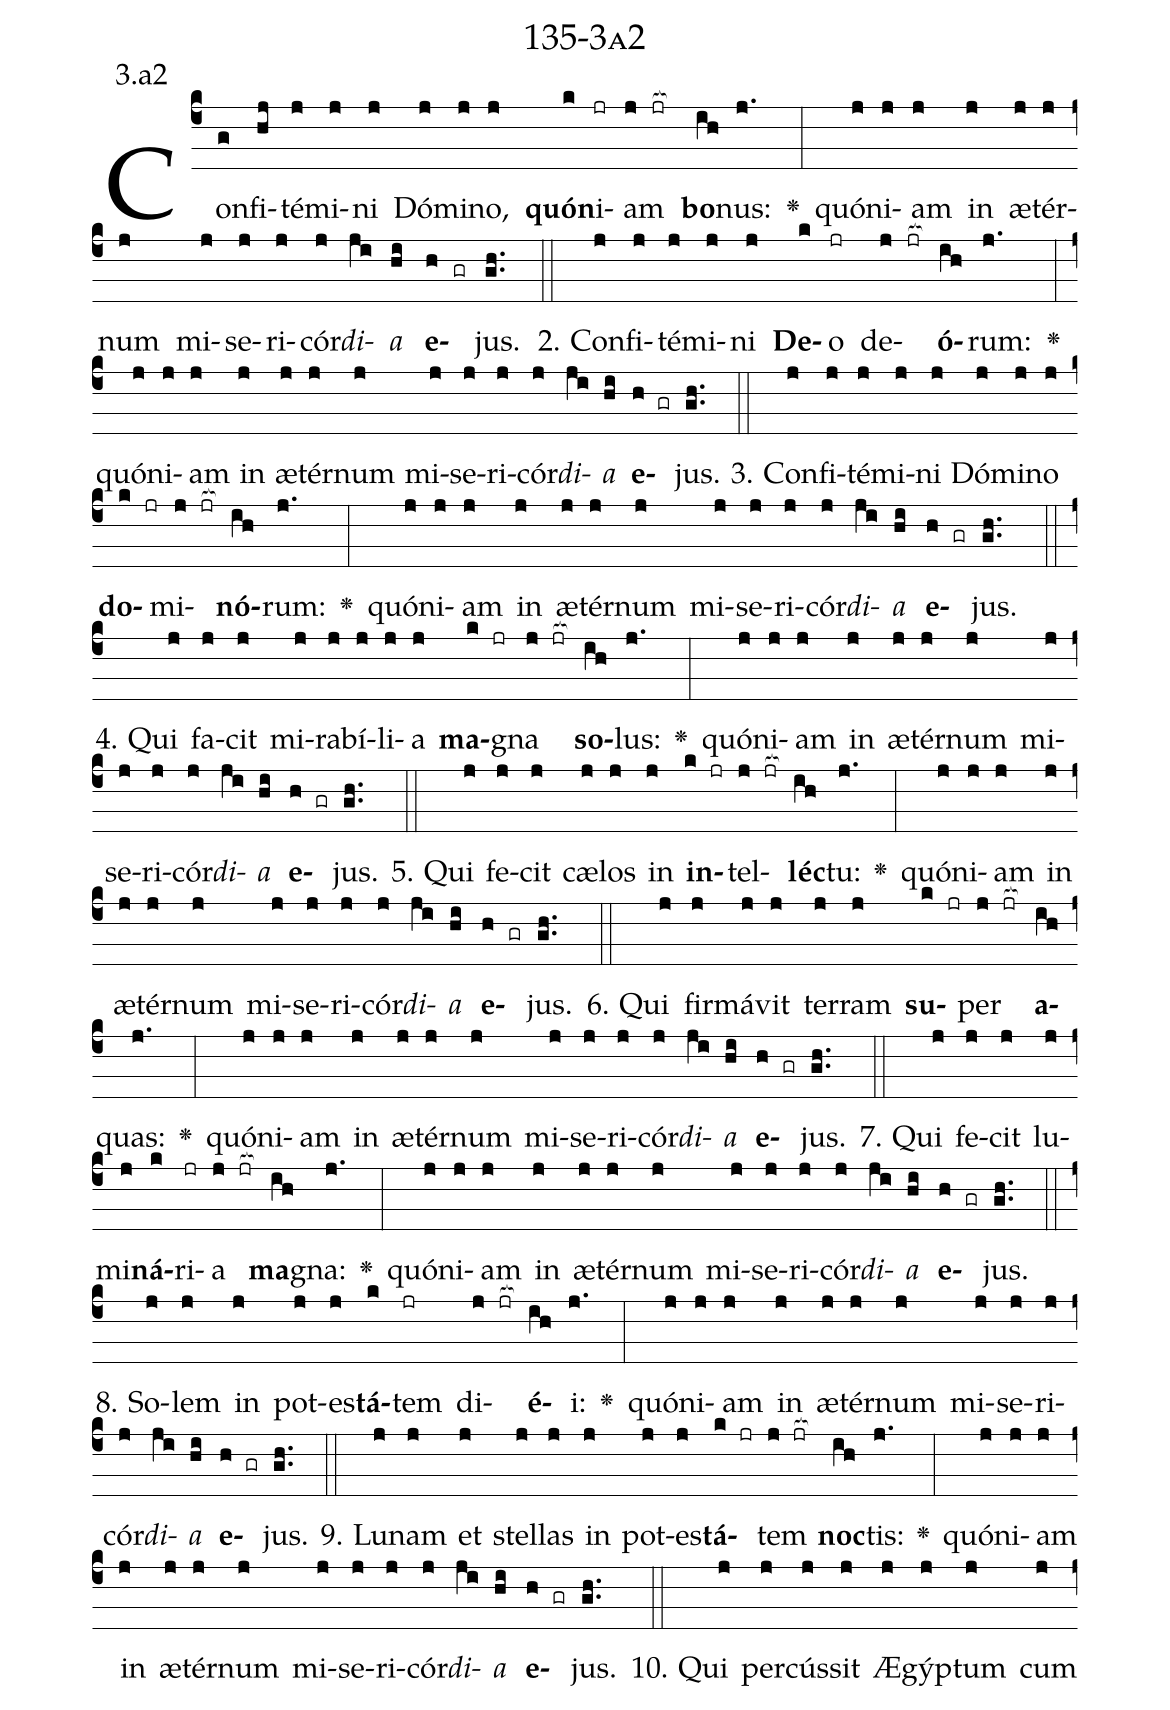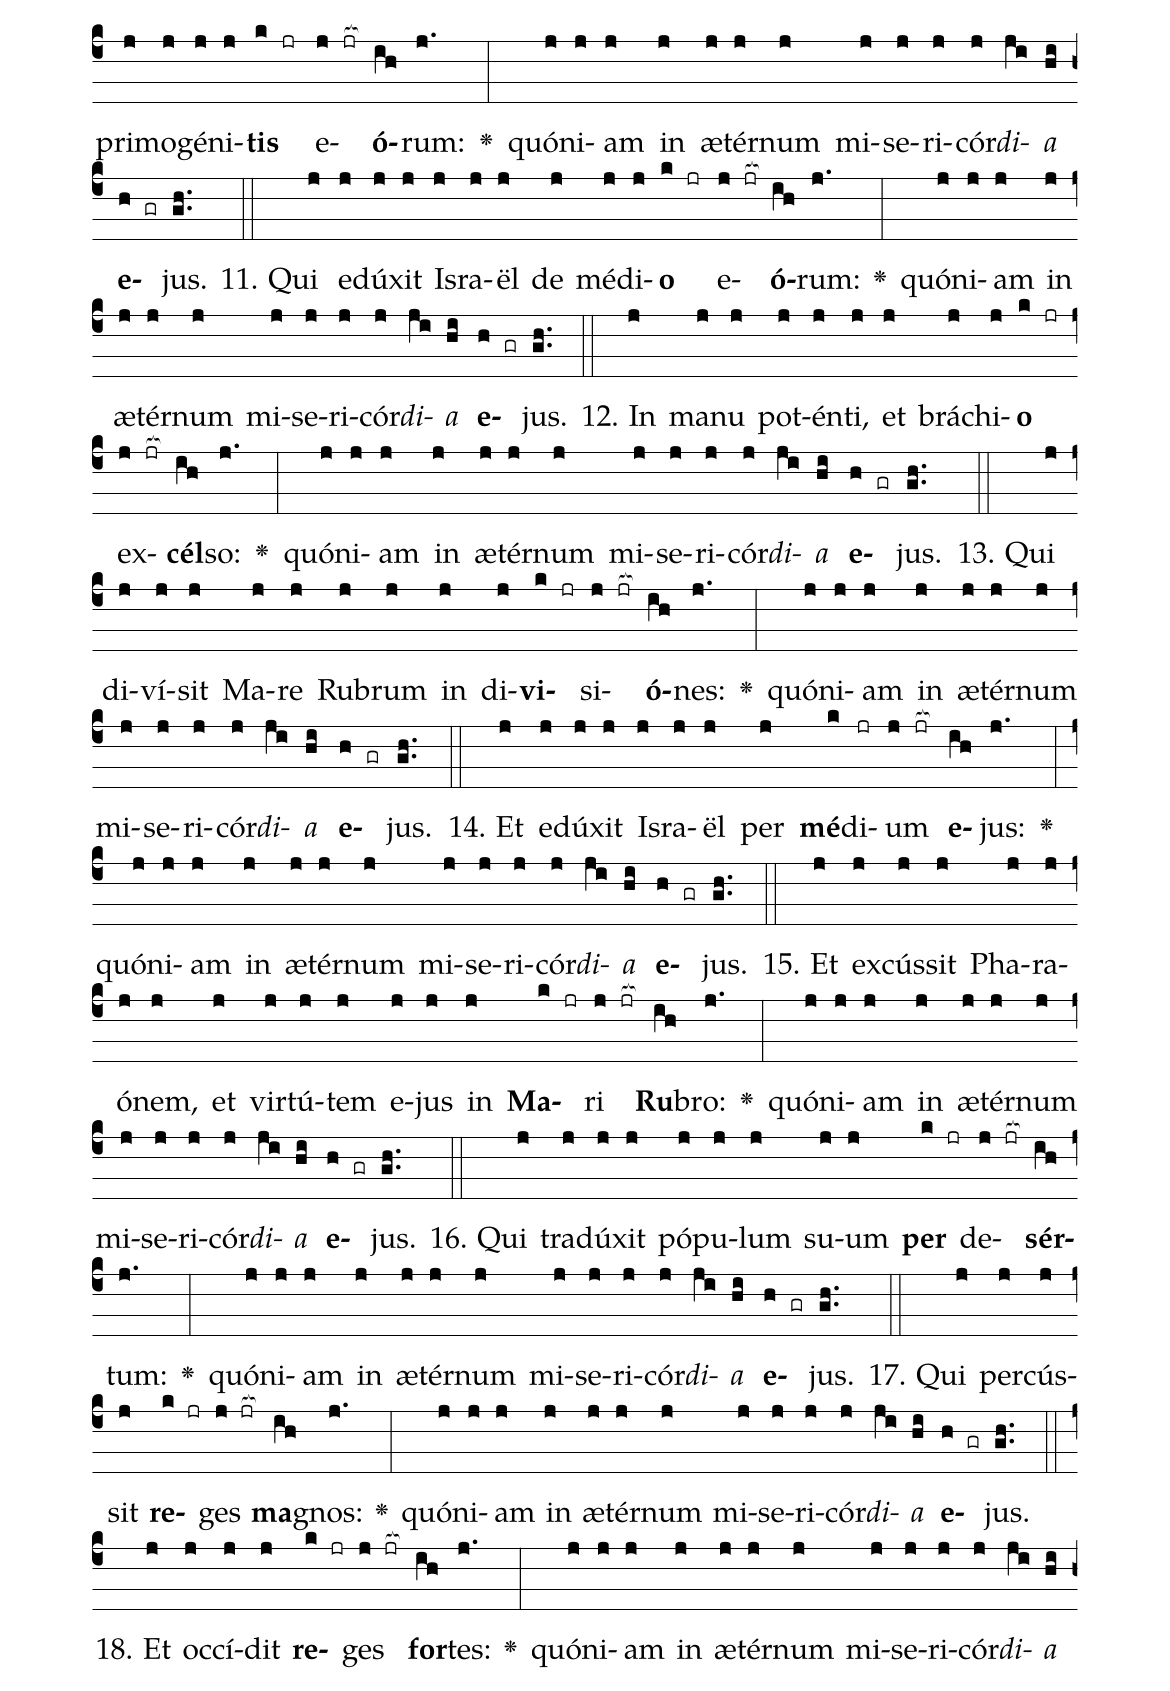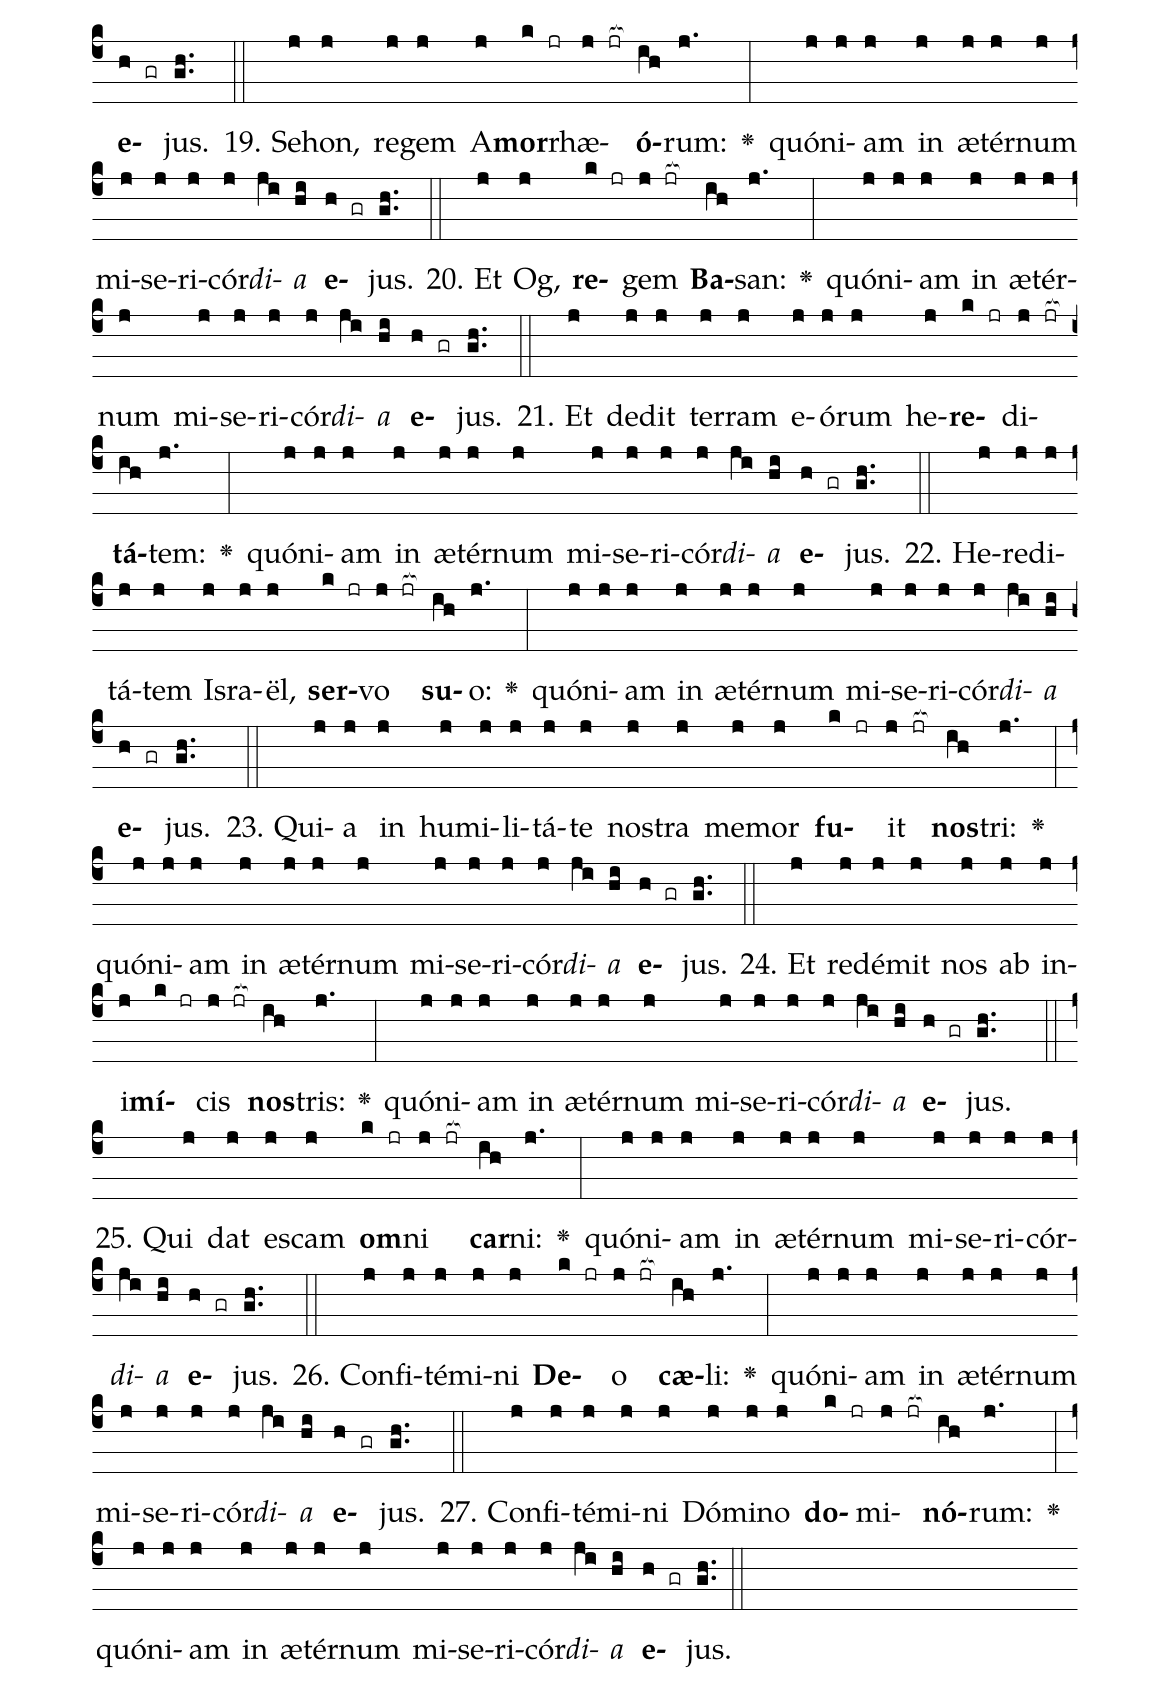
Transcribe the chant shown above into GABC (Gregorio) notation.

name: 135-3a2;
annotation: 3.a2;
%%
(c4)Con(g)fi(hj)té(j)mi(j)ni(j) Dó(j)mi(j)no,(j) <b>quón</b>(k)i(jr)am(j jr[ocb:1{]) <b>bo</b>(ih[ocb:0}])nus:(j.) <v>\greheightstar</v>(:) quón(j)i(j)am(j) in(j) æ(j)tér(j)num(j) mi(j)se(j)ri(j)cór(j)<i>di</i>(ji)<i>a</i>(hi) <b>e</b>(h gr)jus.(gh..) (::)
2. Con(j)fi(j)té(j)mi(j)ni(j) <b>De</b>(k)o(jr) de(j jr[ocb:1{])<b>ó</b>(ih[ocb:0}])rum:(j.) <v>\greheightstar</v>(:) quón(j)i(j)am(j) in(j) æ(j)tér(j)num(j) mi(j)se(j)ri(j)cór(j)<i>di</i>(ji)<i>a</i>(hi) <b>e</b>(h gr)jus.(gh..) (::)
3. Con(j)fi(j)té(j)mi(j)ni(j) Dó(j)mi(j)no(j) <b>do</b>(k jr)mi(j jr[ocb:1{])<b>nó</b>(ih[ocb:0}])rum:(j.) <v>\greheightstar</v>(:) quón(j)i(j)am(j) in(j) æ(j)tér(j)num(j) mi(j)se(j)ri(j)cór(j)<i>di</i>(ji)<i>a</i>(hi) <b>e</b>(h gr)jus.(gh..) (::)
4. Qui(j) fa(j)cit(j) mi(j)ra(j)bí(j)li(j)a(j) <b>ma</b>(k jr)gna(j jr[ocb:1{]) <b>so</b>(ih[ocb:0}])lus:(j.) <v>\greheightstar</v>(:) quón(j)i(j)am(j) in(j) æ(j)tér(j)num(j) mi(j)se(j)ri(j)cór(j)<i>di</i>(ji)<i>a</i>(hi) <b>e</b>(h gr)jus.(gh..) (::)
5. Qui(j) fe(j)cit(j) cæ(j)los(j) in(j) <b>in</b>(k jr)tel(j jr[ocb:1{])<b>léc</b>(ih[ocb:0}])tu:(j.) <v>\greheightstar</v>(:) quón(j)i(j)am(j) in(j) æ(j)tér(j)num(j) mi(j)se(j)ri(j)cór(j)<i>di</i>(ji)<i>a</i>(hi) <b>e</b>(h gr)jus.(gh..) (::)
6. Qui(j) fir(j)má(j)vit(j) ter(j)ram(j) <b>su</b>(k jr)per(j jr[ocb:1{]) <b>a</b>(ih[ocb:0}])quas:(j.) <v>\greheightstar</v>(:) quón(j)i(j)am(j) in(j) æ(j)tér(j)num(j) mi(j)se(j)ri(j)cór(j)<i>di</i>(ji)<i>a</i>(hi) <b>e</b>(h gr)jus.(gh..) (::)
7. Qui(j) fe(j)cit(j) lu(j)mi(j)<b>ná</b>(k)ri(jr)a(j jr[ocb:1{]) <b>ma</b>(ih[ocb:0}])gna:(j.) <v>\greheightstar</v>(:) quón(j)i(j)am(j) in(j) æ(j)tér(j)num(j) mi(j)se(j)ri(j)cór(j)<i>di</i>(ji)<i>a</i>(hi) <b>e</b>(h gr)jus.(gh..) (::)
8. So(j)lem(j) in(j) pot(j)es(j)<b>tá</b>(k)tem(jr) di(j jr[ocb:1{])<b>é</b>(ih[ocb:0}])i:(j.) <v>\greheightstar</v>(:) quón(j)i(j)am(j) in(j) æ(j)tér(j)num(j) mi(j)se(j)ri(j)cór(j)<i>di</i>(ji)<i>a</i>(hi) <b>e</b>(h gr)jus.(gh..) (::)
9. Lu(j)nam(j) et(j) stel(j)las(j) in(j) pot(j)es(j)<b>tá</b>(k jr)tem(j jr[ocb:1{]) <b>noc</b>(ih[ocb:0}])tis:(j.) <v>\greheightstar</v>(:) quón(j)i(j)am(j) in(j) æ(j)tér(j)num(j) mi(j)se(j)ri(j)cór(j)<i>di</i>(ji)<i>a</i>(hi) <b>e</b>(h gr)jus.(gh..) (::)
10. Qui(j) per(j)cús(j)sit(j) Æ(j)gýp(j)tum(j) cum(j) pri(j)mo(j)gé(j)ni(j)<b>tis</b>(k jr) e(j jr[ocb:1{])<b>ó</b>(ih[ocb:0}])rum:(j.) <v>\greheightstar</v>(:) quón(j)i(j)am(j) in(j) æ(j)tér(j)num(j) mi(j)se(j)ri(j)cór(j)<i>di</i>(ji)<i>a</i>(hi) <b>e</b>(h gr)jus.(gh..) (::)
11. Qui(j) e(j)dú(j)xit(j) Is(j)ra(j)ël(j) de(j) mé(j)di(j)<b>o</b>(k jr) e(j jr[ocb:1{])<b>ó</b>(ih[ocb:0}])rum:(j.) <v>\greheightstar</v>(:) quón(j)i(j)am(j) in(j) æ(j)tér(j)num(j) mi(j)se(j)ri(j)cór(j)<i>di</i>(ji)<i>a</i>(hi) <b>e</b>(h gr)jus.(gh..) (::)
12. In(j) ma(j)nu(j) pot(j)én(j)ti,(j) et(j) brá(j)chi(j)<b>o</b>(k jr) ex(j jr[ocb:1{])<b>cél</b>(ih[ocb:0}])so:(j.) <v>\greheightstar</v>(:) quón(j)i(j)am(j) in(j) æ(j)tér(j)num(j) mi(j)se(j)ri(j)cór(j)<i>di</i>(ji)<i>a</i>(hi) <b>e</b>(h gr)jus.(gh..) (::)
13. Qui(j) di(j)ví(j)sit(j) Ma(j)re(j) Ru(j)brum(j) in(j) di(j)<b>vi</b>(k jr)si(j jr[ocb:1{])<b>ó</b>(ih[ocb:0}])nes:(j.) <v>\greheightstar</v>(:) quón(j)i(j)am(j) in(j) æ(j)tér(j)num(j) mi(j)se(j)ri(j)cór(j)<i>di</i>(ji)<i>a</i>(hi) <b>e</b>(h gr)jus.(gh..) (::)
14. Et(j) e(j)dú(j)xit(j) Is(j)ra(j)ël(j) per(j) <b>mé</b>(k)di(jr)um(j jr[ocb:1{]) <b>e</b>(ih[ocb:0}])jus:(j.) <v>\greheightstar</v>(:) quón(j)i(j)am(j) in(j) æ(j)tér(j)num(j) mi(j)se(j)ri(j)cór(j)<i>di</i>(ji)<i>a</i>(hi) <b>e</b>(h gr)jus.(gh..) (::)
15. Et(j) ex(j)cús(j)sit(j) Pha(j)ra(j)ó(j)nem,(j) et(j) vir(j)tú(j)tem(j) e(j)jus(j) in(j) <b>Ma</b>(k jr)ri(j jr[ocb:1{]) <b>Ru</b>(ih[ocb:0}])bro:(j.) <v>\greheightstar</v>(:) quón(j)i(j)am(j) in(j) æ(j)tér(j)num(j) mi(j)se(j)ri(j)cór(j)<i>di</i>(ji)<i>a</i>(hi) <b>e</b>(h gr)jus.(gh..) (::)
16. Qui(j) tra(j)dú(j)xit(j) pó(j)pu(j)lum(j) su(j)um(j) <b>per</b>(k jr) de(j jr[ocb:1{])<b>sér</b>(ih[ocb:0}])tum:(j.) <v>\greheightstar</v>(:) quón(j)i(j)am(j) in(j) æ(j)tér(j)num(j) mi(j)se(j)ri(j)cór(j)<i>di</i>(ji)<i>a</i>(hi) <b>e</b>(h gr)jus.(gh..) (::)
17. Qui(j) per(j)cús(j)sit(j) <b>re</b>(k jr)ges(j jr[ocb:1{]) <b>ma</b>(ih[ocb:0}])gnos:(j.) <v>\greheightstar</v>(:) quón(j)i(j)am(j) in(j) æ(j)tér(j)num(j) mi(j)se(j)ri(j)cór(j)<i>di</i>(ji)<i>a</i>(hi) <b>e</b>(h gr)jus.(gh..) (::)
18. Et(j) oc(j)cí(j)dit(j) <b>re</b>(k jr)ges(j jr[ocb:1{]) <b>for</b>(ih[ocb:0}])tes:(j.) <v>\greheightstar</v>(:) quón(j)i(j)am(j) in(j) æ(j)tér(j)num(j) mi(j)se(j)ri(j)cór(j)<i>di</i>(ji)<i>a</i>(hi) <b>e</b>(h gr)jus.(gh..) (::)
19. Se(j)hon,(j) re(j)gem(j) A(j)<b>mor</b>(k jr)rhæ(j jr[ocb:1{])<b>ó</b>(ih[ocb:0}])rum:(j.) <v>\greheightstar</v>(:) quón(j)i(j)am(j) in(j) æ(j)tér(j)num(j) mi(j)se(j)ri(j)cór(j)<i>di</i>(ji)<i>a</i>(hi) <b>e</b>(h gr)jus.(gh..) (::)
20. Et(j) Og,(j) <b>re</b>(k jr)gem(j jr[ocb:1{]) <b>Ba</b>(ih[ocb:0}])san:(j.) <v>\greheightstar</v>(:) quón(j)i(j)am(j) in(j) æ(j)tér(j)num(j) mi(j)se(j)ri(j)cór(j)<i>di</i>(ji)<i>a</i>(hi) <b>e</b>(h gr)jus.(gh..) (::)
21. Et(j) de(j)dit(j) ter(j)ram(j) e(j)ó(j)rum(j) he(j)<b>re</b>(k jr)di(j jr[ocb:1{])<b>tá</b>(ih[ocb:0}])tem:(j.) <v>\greheightstar</v>(:) quón(j)i(j)am(j) in(j) æ(j)tér(j)num(j) mi(j)se(j)ri(j)cór(j)<i>di</i>(ji)<i>a</i>(hi) <b>e</b>(h gr)jus.(gh..) (::)
22. He(j)re(j)di(j)tá(j)tem(j) Is(j)ra(j)ël,(j) <b>ser</b>(k jr)vo(j jr[ocb:1{]) <b>su</b>(ih[ocb:0}])o:(j.) <v>\greheightstar</v>(:) quón(j)i(j)am(j) in(j) æ(j)tér(j)num(j) mi(j)se(j)ri(j)cór(j)<i>di</i>(ji)<i>a</i>(hi) <b>e</b>(h gr)jus.(gh..) (::)
23. Qui(j)a(j) in(j) hu(j)mi(j)li(j)tá(j)te(j) nos(j)tra(j) me(j)mor(j) <b>fu</b>(k jr)it(j jr[ocb:1{]) <b>nos</b>(ih[ocb:0}])tri:(j.) <v>\greheightstar</v>(:) quón(j)i(j)am(j) in(j) æ(j)tér(j)num(j) mi(j)se(j)ri(j)cór(j)<i>di</i>(ji)<i>a</i>(hi) <b>e</b>(h gr)jus.(gh..) (::)
24. Et(j) red(j)é(j)mit(j) nos(j) ab(j) in(j)i(j)<b>mí</b>(k jr)cis(j jr[ocb:1{]) <b>nos</b>(ih[ocb:0}])tris:(j.) <v>\greheightstar</v>(:) quón(j)i(j)am(j) in(j) æ(j)tér(j)num(j) mi(j)se(j)ri(j)cór(j)<i>di</i>(ji)<i>a</i>(hi) <b>e</b>(h gr)jus.(gh..) (::)
25. Qui(j) dat(j) es(j)cam(j) <b>om</b>(k jr)ni(j jr[ocb:1{]) <b>car</b>(ih[ocb:0}])ni:(j.) <v>\greheightstar</v>(:) quón(j)i(j)am(j) in(j) æ(j)tér(j)num(j) mi(j)se(j)ri(j)cór(j)<i>di</i>(ji)<i>a</i>(hi) <b>e</b>(h gr)jus.(gh..) (::)
26. Con(j)fi(j)té(j)mi(j)ni(j) <b>De</b>(k jr)o(j jr[ocb:1{]) <b>cæ</b>(ih[ocb:0}])li:(j.) <v>\greheightstar</v>(:) quón(j)i(j)am(j) in(j) æ(j)tér(j)num(j) mi(j)se(j)ri(j)cór(j)<i>di</i>(ji)<i>a</i>(hi) <b>e</b>(h gr)jus.(gh..) (::)
27. Con(j)fi(j)té(j)mi(j)ni(j) Dó(j)mi(j)no(j) <b>do</b>(k jr)mi(j jr[ocb:1{])<b>nó</b>(ih[ocb:0}])rum:(j.) <v>\greheightstar</v>(:) quón(j)i(j)am(j) in(j) æ(j)tér(j)num(j) mi(j)se(j)ri(j)cór(j)<i>di</i>(ji)<i>a</i>(hi) <b>e</b>(h gr)jus.(gh..) (::)
